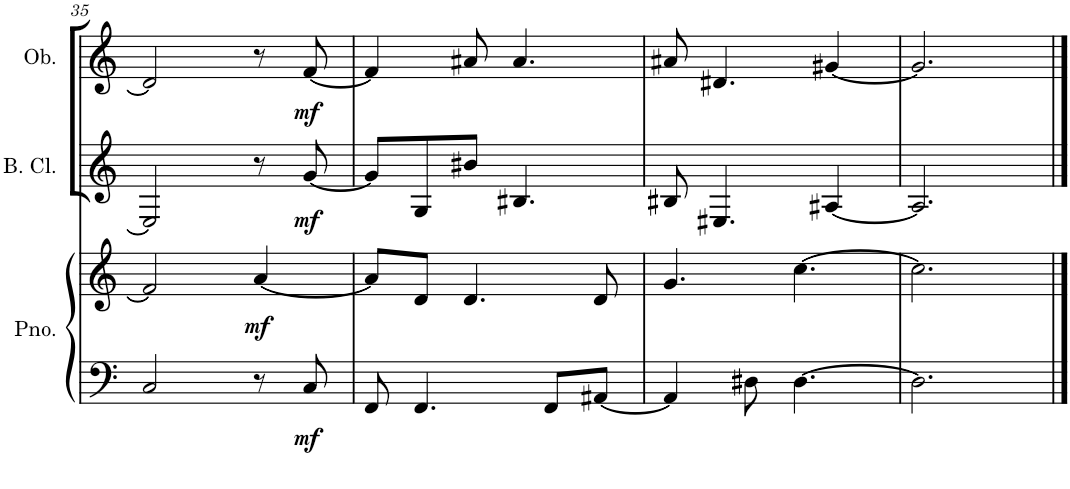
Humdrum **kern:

**kern	**kern	**dynam	**kern	**dynam	**kern	**dynam
*part3	*part3	*part3	*part2	*part2	*part1	*part1
*staff4	*staff3	*staff3/4	*staff2	*staff2	*staff1	*staff1
*I"Piano	*	*	*I"Bass Clarinet	*	*I"Oboe	*
*I'Pno.	*	*	*I'B. Cl.	*	*I'Ob.	*
!!LO:PB:g=z
*clefF4	*clefG2	*	*clefG2	*	*clefG2	*
*	*	*	*Trd8c14	*	*	*
*k[]	*k[]	*	*k[]	*	*k[]	*
*M6/8	*M6/8	*	*M6/8	*	*M6/8	*
=35	=35	=35	=35	=35	=35	=35
2C/	2f#/]	.	2E/]	.	2d/]	.
!	!	!LO:DY:b	!	!	!	!
8r	[4a/	mf	8r	.	8r	.
!	!	!LO:DY:b=2	!	!LO:DY:b	!	!LO:DY:b
8C/	.	mf	[8g/	mf	[8f/	mf
=36	=36	=36	=36	=36	=36	=36
8FF/	8a/L]	.	8g/L]	.	4f/]	.
4.FF/	8d/J	.	8G/	.	.	.
.	4.d/	.	8b#X/J	.	8a#X/	.
.	.	.	4.B#X/	.	4.a#/	.
8FF/L	.	.	.	.	.	.
[8AA#X/J	8d/	.	.	.	.	.
=37	=37	=37	=37	=37	=37	=37
4AA#/]	4.g/	.	8B#X/	.	8a#X/	.
.	.	.	4.E#X/	.	4.d#X/	.
8D#X\	.	.	.	.	.	.
[4.D#\	[4.cc\	.	.	.	.	.
.	.	.	[4A#X/	.	[4g#X/	.
=38	=38	=38	=38	=38	=38	=38
2.D#\]	2.cc\]	.	2.A#/]	.	2.g#/]	.
==	==	==	==	==	==	==
*-	*-	*-	*-	*-	*-	*-
